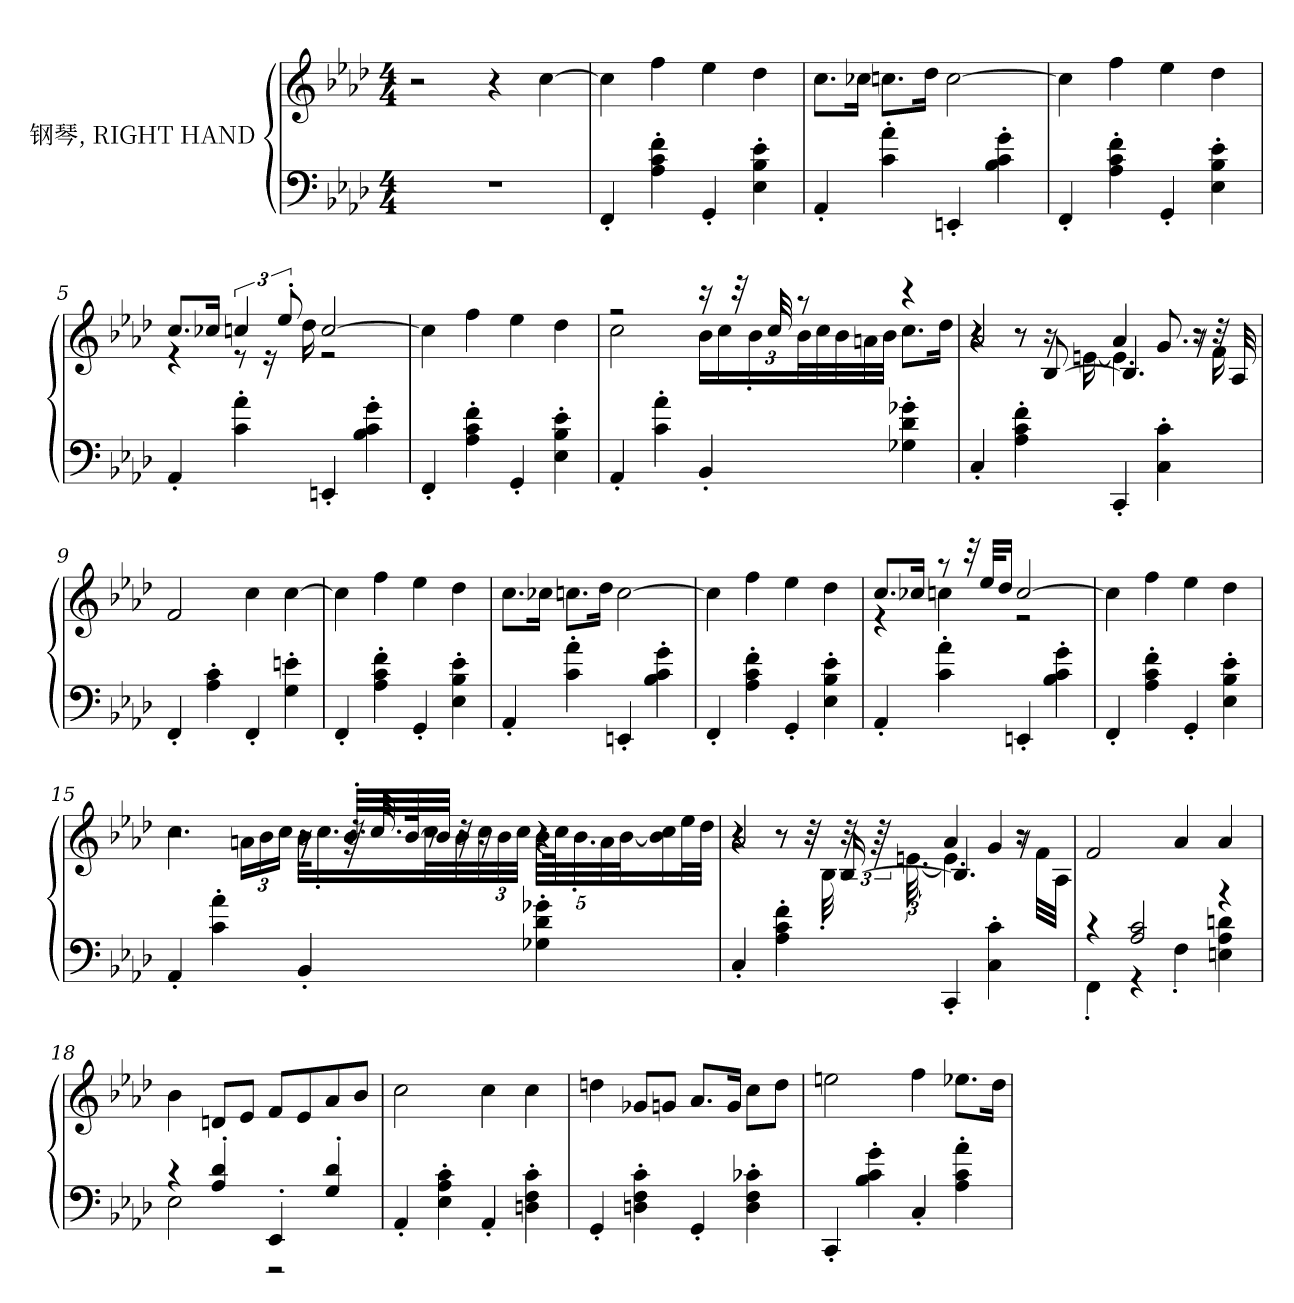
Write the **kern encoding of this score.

**kern	**kern
*part1	*part1
*staff2	*staff1
*I"钢琴, RIGHT HAND	*
*clefF4	*clefG2
*k[b-e-a-d-]	*k[b-e-a-d-]
*M4/4	*M4/4
*MM120	*MM120
=1	=1
1r	2r
.	4r
*	*MM45
.	[4cc\
=2	=2
*	*MM54
4FF'/	4cc\]
*	*MM69
4A-\' 4c\' 4f\'	4ff\
*	*MM73
4GG'/	4ee-\
*	*MM75
4E-\' 4B-\' 4e-\'	4dd-\
=3	=3
*	*MM60
4AA-'/	8.cc\L
*	*MM75
.	16cc-X\Jk
*	*MM61
4c\' 4a-\'	8.ccn\L
*	*MM78
.	16dd-\Jk
*	*MM67
4EEn'/	[2cc\
4B-\' 4c\' 4g\'	.
=4	=4
4FF'/	4cc\]
4A-\' 4c\' 4f\'	4ff\
*	*MM75
4GG'/	4ee-\
*	*MM73
4E-\' 4B-\' 4e-\'	4dd-\
=5	=5
*	*MM69
*	*^
4AA-'/	8.cc/L	4r
*	*MM75	*
.	16cc-X/Jk	.
*	*MM63	*
4c\' 4a-\'	6ccn/	8r
.	.	16r
*	*MM86	*
.	12ee-'/	.
*	*MM56	*
.	.	16dd-\
*	*MM71	*
4EEn'/	[2cc/	2r
4B-\' 4c\' 4g\'	.	.
*	*v	*v
=6	=6
4FF'/	4cc\]
*	*MM73
4A-\' 4c\' 4f\'	4ff\
*	*MM76
4GG'/	4ee-\
*	*MM75
4E-\' 4B-\' 4e-\'	4dd-\
!!LO:LB:g=z
=7	=7
*	*MM76
*	*^
4AA-'/	2r	2cc\
4c\' 4a-\'	.	.
*	*	*Xbrackettup
*	*MM56	*
4BB-'/	16r	24b-\LL
*	*MM86	*
.	.	24cc\
.	32r	.
.	.	24b-'\
.	32cc/	.
*	*MM82	*
.	8r	48b-\L
*	*MM78	*
.	.	48cc\
*	*MM71	*
.	.	48b-\
*	*MM56	*
.	.	32an\
*	*MM33	*
.	.	32b-\JJJ
*	*MM67	*
4G-X\' 4d-\' 4g-X\'	4r	8.cc\L
*	*MM78	*
.	.	16dd-\Jk
*	*v	*v
=8	=8
*	*MM73
*	*^
*	*	*^
4C'/	2a-/	4r	4r
*	*MM90	*	*
4A-\' 4c\' 4f\'	.	8r	8r
.	.	16r	[8B-/
.	.	[16en\	.
*	*MM71	*	*
4CC'/	4a-/	4.e\]	4.B-/]
*	*MM67	*	*
4C\' 4c\'	8.g/	.	.
.	.	16r	8r
*	*MM37	*	*
.	32r	16f\	.
.	32A-/	.	.
*	*v	*v	*v
=9	=9
*	*MM71
4FF'/	2f/
4A-\' 4c\'	.
4FF'/	4cc\
*	*MM65
4G\' 4en\'	[4cc\
=10	=10
*	*MM67
4FF'/	4cc\]
*	*MM71
4A-\' 4c\' 4f\'	4ff\
*	*MM76
4GG'/	4ee-\
*	*MM73
4E-\' 4B-\' 4e-\'	4dd-\
!!LO:LB:g=z
=11	=11
*	*MM67
4AA-'/	8.cc\L
*	*MM80
.	16cc-X\Jk
*	*MM61
4c\' 4a-\'	8.ccn\L
*	*MM75
.	16dd-\Jk
*	*MM73
4EEn'/	[2cc\
4B-\' 4c\' 4g\'	.
=12	=12
*	*MM71
4FF'/	4cc\]
4A-\' 4c\' 4f\'	4ff\
*	*MM78
4GG'/	4ee-\
*	*MM73
4E-\' 4B-\' 4e-\'	4dd-\
=13	=13
*	*^
4AA-'/	8.cc/L	4r
*	*MM75	*
.	16cc-X/Jk	.
*	*MM56	*
4c\' 4a-\'	8r	4ccn\
.	32r	.
*	*MM93	*
.	32ee-/KLL	.
*	*MM48	*
.	16dd-/JJ	.
*	*MM73	*
4EEn'/	[2cc/	2r
4B-\' 4c\' 4g\'	.	.
*	*v	*v
=14	=14
4FF'/	4cc\]
*	*MM76
4A-\' 4c\' 4f\'	4ff\
*	*MM82
4GG'/	4ee-\
*	*MM78
4E-\' 4B-\' 4e-\'	4dd-\
!!LO:LB:g=z
=15	=15
*	*MM80
*	*^
*	*	*^
4AA-'/	2r	4.cc\	2r
4c\' 4a-\'	.	.	.
*	*MM67	*	*
.	.	24an\LL	.
*	*MM71	*	*
.	.	24b-\	.
*	*MM56	*	*
.	.	24cc\JJ	.
*	*MM60	*	*
4BB-'/	16r	32b-\KLL	16r
*	*MM73	*	*
.	.	16.cc'\	.
.	64r	.	32.b-'/LLL
.	32.cc/	.	.
.	.	.	[64b-/K
.	8r	32cc\L	32b-/JJJ]
.	.	32b-\	32r
*	*MM69	*	*
.	.	48cc\	16r
.	.	48b-\	.
.	.	48cc\JJJ	.
*	*MM67	*	*
4G-X\' 4d-\' 4g-X\'	4r	40b-\LLL	4r
.	.	80cc\K	.
.	.	40.b-'\	.
.	.	40a\	.
.	.	[40b-\J	.
.	.	16b-\] 16cc\	.
.	.	32ee-\L	.
.	.	32dd-\JJJ	.
=16	=16	=16	=16
*	*MM75	*	*
4C'/	2a-/	4r	4r
*	*MM82	*	*
4A-\' 4c\' 4f\'	.	8r	8r
.	.	32r	16r
*	*MM56	*	*
.	.	32B-'\	.
*	*	*brackettup	*
.	.	48r	[16B-/
.	.	96r	.
*	*MM18	*	*
.	.	[48.en\	.
*	*MM67	*	*
4CC'/	4a-/	4.e\]	4.B-/]
*	*MM61	*	*
4C\' 4c\'	4g/	.	.
.	.	16r	8r
*	*MM48	*	*
.	.	32f\LLL	.
.	.	32A-\JJJ	.
*	*v	*v	*v
!!LO:LB:g=z
=17	=17
*	*MM61
*^	*
4r	4FF'\	2f/
2A-/ 2c/	4r	.
*	*	*MM78
.	4F'\	4a-/
*	*	*MM76
4r	4En\ 4A-\ 4dn\	4a-/
=18	=18	=18
*	*	*MM84
4r	2E-\	4b-\
*	*	*MM90
4A-/' 4d-/'	.	8dn/L
*	*	*MM80
.	.	8e-/J
*	*	*MM91
4EE-'/	2r	8f/L
*	*	*MM90
.	.	8e-/
*	*	*MM93
4G/' 4d-/'	.	8a-/
*	*	*MM82
.	.	8b-/J
*v	*v	*
=19	=19
*	*MM84
4AA-'/	2cc\
4E-\' 4A-\' 4c\'	.
*	*MM91
4AA-'/	4cc\
*	*MM88
4Dn\' 4F\' 4c\'	4cc\
=20	=20
*	*MM95
4GG'/	4ddn\
*	*MM93
4Dn\' 4F\' 4c\'	8g-X/L
*	*MM86
.	8gn/J
*	*MM91
4GG'/	8.a-/L
*	*MM63
.	16g/Jk
*	*MM91
4D\' 4F\' 4c-X\'	8cc\L
*	*MM71
.	8dd\J
=21	=21
*	*MM86
4CC'/	2een\
4B-\' 4c\' 4g\'	.
*	*MM80
4C'/	4ff\
*	*MM75
4A-\' 4c\' 4a-\'	8.ee-X\L
*	*MM65
.	16dd-\Jk
=	=
*-	*-
